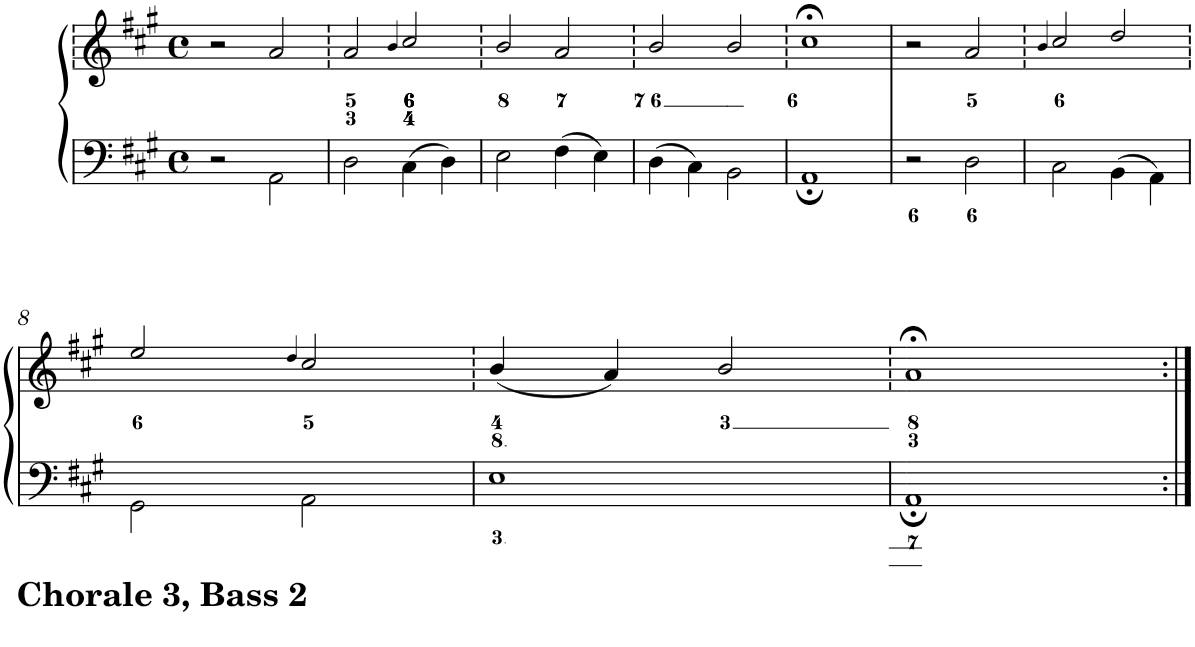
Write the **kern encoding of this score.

**kern	**kern
*part1	*part1
*staff2	*staff1
*I"Piano	*
*I'Pno.	*
*clefF4	*clefG2
*k[f#c#g#]	*k[f#c#g#]
*A:	*A:
*M4/4	*M4/4
*met(c)	*met(c)
=1	=1
2r	2r
2AA\	2a/
=2	=2
2D\	2a/
.	4qb/
4C#\	2cc#/
4D\	.
=3	=3
2E\	2b/
4F#\	2a/
4E\	.
=4	=4
4D\	2b/
4C#\	.
2BB\	2b/
=5	=5
1AA;	1cc#;<
=6	=6
2r	2r
2D\	2a/
=7	=7
.	4qb/
2C#\	2cc#/
4BB\	2dd/
4AA\	.
!!LO:LB:g=z
=8	=8
2GG#\	2ee/
.	4qdd/
2AA\	2cc#/
=9	=9
1E	(4b/
.	4a/)
.	2b/
=10	=10
1AA;	1a;<
=:|!	=:|!
*-	*-
